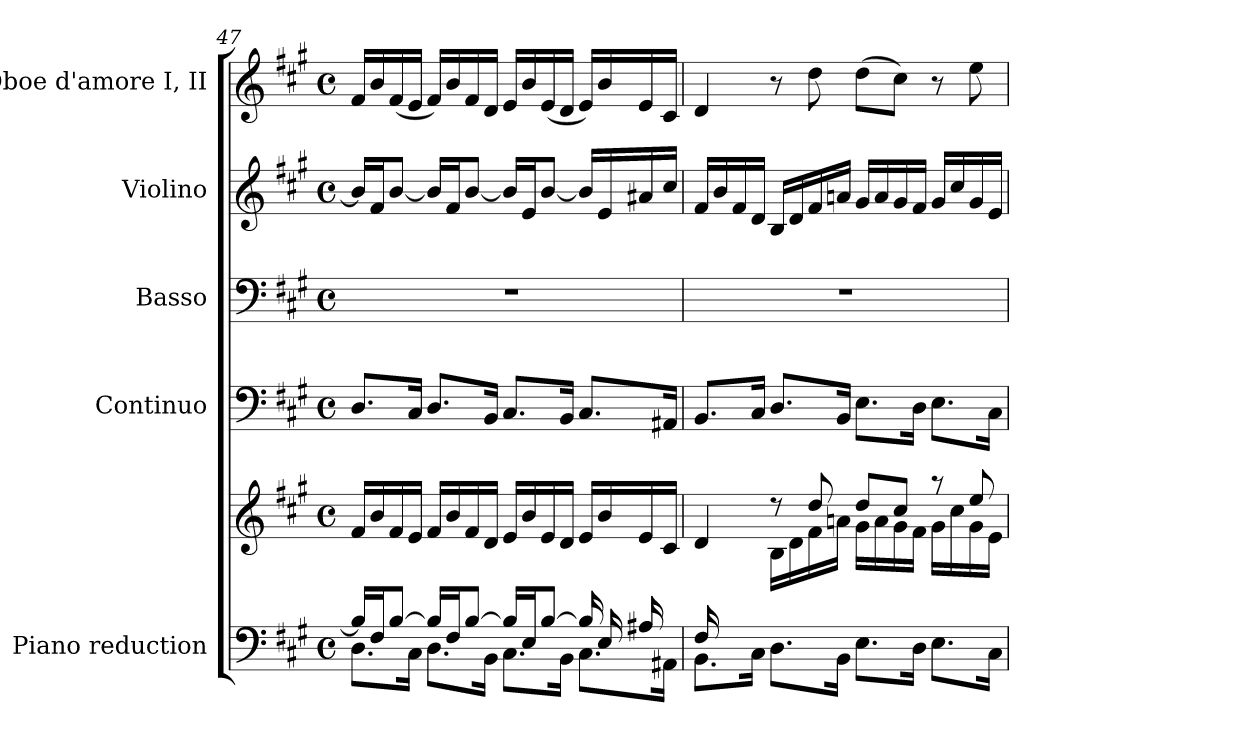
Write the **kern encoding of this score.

**kern	**kern	**kern	**kern	**kern	**kern
*part5	*part5	*part4	*part3	*part2	*part1
*staff6	*staff5	*staff4	*staff3	*staff2	*staff1
*I"Piano reduction	*	*I"Continuo	*I"Basso	*I"Violino	*I"Oboe d'amore I, II
*I'Pno	*	*	*	*I'Vln	*I'Ob
*clefF4	*clefG2	*clefF4	*clefF4	*clefG2	*clefG2
*k[f#c#g#]	*k[f#c#g#]	*k[f#c#g#]	*k[f#c#g#]	*k[f#c#g#]	*k[f#c#g#]
*M4/4	*M4/4	*M4/4	*M4/4	*M4/4	*M4/4
*met(c)	*met(c)	*met(c)	*met(c)	*met(c)	*met(c)
=47	=47	=47	=47	=47	=47
*^	*^	*	*	*	*
16B/LL]	8.D\L	16f#/LL	2...ryy	8.D/L	1r	16b/LL]	16f#/LL
16F#/J	.	16b/	.	.	.	16f#/J	16b/
[8B/J	.	16f#/	.	.	.	[8b/J	(16f#/
.	16C#\Jk	16e/JJ	.	16C#/Jk	.	.	16e/JJ
16B/LL]	8.D\L	16f#/LL	.	8.D/L	.	16b/LL]	16f#/LL)
16F#/J	.	16b/	.	.	.	16f#/J	16b/
[8B/J	.	16f#/	.	.	.	[8b/J	16f#/
.	16BB\Jk	16d/JJ	.	16BB/Jk	.	.	16d/JJ
16B/LL]	8.C#\L	16e/LL	.	8.C#/L	.	16b/LL]	16e/LL
16E/J	.	16b/	.	.	.	16e/J	16b/
[8B/J	.	16e/	.	.	.	[8b/J	(16e/
.	16BB\Jk	16d/JJ	.	16BB/Jk	.	.	16d/JJ
16B/LL]	8.C#\L	16e/LL	.	8.C#/L	.	16b/LL]	16e/LL)
16E/	.	16b/	.	.	.	16e/	16b/
16A#X/	.	16e/	.	.	.	16a#X/	16e/
16ryy	16AA#X\Jk	16c#/JJ	16c#\JJ	16AA#X/Jk	.	16cc#/JJ	16c#/JJ
=48	=48	=48	=48	=48	=48	=48	=48
16F#/LL	8.BB\L	4d/	16ryy	8.BB/L	1r	16f#/LL	4d/
2...ryy	.	.	16b\	.	.	16b/	.
.	.	.	16f#\	.	.	16f#/	.
.	16C#\Jk	.	16d\JJ	16C#/Jk	.	16d/JJ	.
.	8.D\L	8r	16B\LL	8.D/L	.	16B/LL	8r
.	.	.	16d\	.	.	16d/	.
.	.	8dd/	16f#\	.	.	16f#/	8dd\
.	16BB\Jk	.	16an\JJ	16BB/Jk	.	16an/JJ	.
.	8.E\L	8dd/L	16g#\LL	8.E\L	.	16g#/LL	(8dd\L
.	.	.	16a\	.	.	16a/	.
.	.	8cc#/J	16g#\	.	.	16g#/	8cc#\J)
.	16D\Jk	.	16f#\JJ	16D\Jk	.	16f#/JJ	.
.	8.E\L	8r	16g#\LL	8.E\L	.	16g#/LL	8r
.	.	.	16cc#\	.	.	16cc#/	.
.	.	8ee/	16g#\	.	.	16g#/	8ee\
.	16C#\Jk	.	16e\JJ	16C#\Jk	.	16e/JJ	.
*v	*v	*	*	*	*	*	*
*	*v	*v	*	*	*	*
=	=	=	=	=	=
*-	*-	*-	*-	*-	*-
